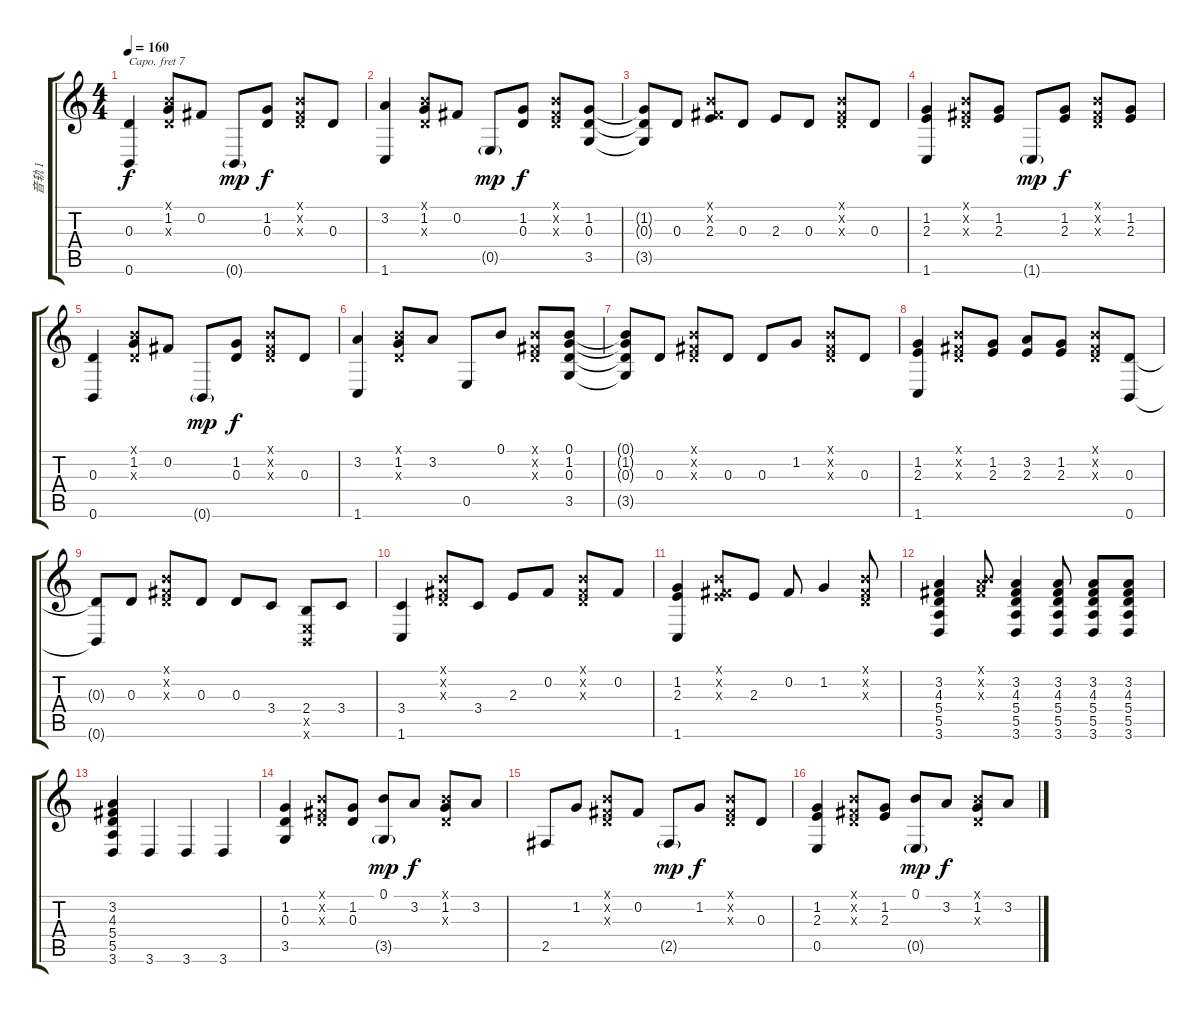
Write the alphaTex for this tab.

\track ("音轨 1" "音轨 1") {instrument brightacousticpiano}
\staff {score tabs}
\capo 7
\tuning (E4 B3 G3 D3 A2 E2) {hide}
\ts (4 4)
\tempo 160
\clef g2
\ks c
(0.3 0.6).4{dy f} (0.1{x} 1.2 0.3{x}).8 0.2.8 0.6{g}.8{dy mp} (1.2 0.3).8{dy f} (0.1{x} 0.2{x} 0.3{x}).8 0.3.8 |
(3.2 1.6).4 (0.1{x} 1.2 0.3{x}).8 0.2.8 0.5{g}.8{dy mp} (1.2 0.3).8{dy f} (0.1{x} 0.2{x} 0.3{x}).8 (1.2 0.3 3.5).8 |
(1.2{t} 0.3{t} 3.5{t}).8 0.3.8 (0.1{x} 0.2{x} 2.3).8 0.3.8 2.3.8 0.3.8 (0.1{x} 0.2{x} 0.3{x}).8 0.3.8 |
(1.2 2.3 1.6).4 (0.1{x} 0.2{x} 0.3{x}).8 (1.2 2.3).8 1.6{g}.8{dy mp} (1.2 2.3).8{dy f} (0.1{x} 0.2{x} 0.3{x}).8 (1.2 2.3).8 |
(0.3 0.6).4 (0.1{x} 1.2 0.3{x}).8 0.2.8 0.6{g}.8{dy mp} (1.2 0.3).8{dy f} (0.1{x} 0.2{x} 0.3{x}).8 0.3.8 |
(3.2 1.6).4 (0.1{x} 1.2 0.3{x}).8 3.2.8 0.5.8 0.1.8 (0.1{x} 0.2{x} 0.3{x}).8 (0.1 1.2 0.3 3.5).8 |
(0.1{t} 1.2{t} 0.3{t} 3.5{t}).8 0.3.8 (0.1{x} 0.2{x} 0.3{x}).8 0.3.8 0.3.8 1.2.8 (0.1{x} 0.2{x} 0.3{x}).8 0.3.8 |
(1.2 2.3 1.6).4 (0.1{x} 0.2{x} 0.3{x}).8 (1.2 2.3).8 (3.2 2.3).8 (1.2 2.3).8 (0.1{x} 0.2{x} 0.3{x}).8 (0.3 0.6).8 |
(0.3{t} 0.6{t}).8 0.3.8 (0.1{x} 0.2{x} 0.3{x}).8 0.3.8 0.3.8 3.4.8 (2.4 0.5{x} 0.6{x}).8 3.4.8 |
(3.4 1.6).4 (0.1{x} 0.2{x} 0.3{x}).8 3.4.8 2.3.8 0.2.8 (0.1{x} 0.2{x} 0.3{x}).8 0.2.8 |
(1.2 2.3 1.6).4 (0.1{x} 0.2{x} 2.3{x}).8 2.3.8 0.2.8 1.2.4 (0.1{x} 0.2{x} 0.3{x}).8 |
(3.2 4.3 5.4 5.5 3.6).4 (0.1{x} 3.2{x} 4.3{x}).8 (3.2 4.3 5.4 5.5 3.6).4 (3.2 4.3 5.4 5.5 3.6).8 (3.2 4.3 5.4 5.5 3.6).8 (3.2 4.3 5.4 5.5 3.6).8 |
(3.2 4.3 5.4 5.5 3.6).4 3.6.4 3.6.4 3.6.4 |
(1.2 0.3 3.5).4 (0.1{x} 0.2{x} 0.3{x}).8 (1.2 0.3).8 (0.1 3.5{g}).8{dy mp} 3.2.8{dy f} (0.1{x} 1.2 0.3{x}).8 3.2.8 |
2.5.8 1.2.8 (0.1{x} 0.2{x} 0.3{x}).8 0.2.8 2.5{g}.8{dy mp} 1.2.8{dy f} (0.1{x} 0.2{x} 0.3{x}).8 0.3.8 |
(1.2 2.3 0.5).4 (0.1{x} 0.2{x} 0.3{x}).8 (1.2 2.3).8 (0.1 0.5{g}).8{dy mp} 3.2.8{dy f} (0.1{x} 1.2 0.3{x}).8 3.2.8
